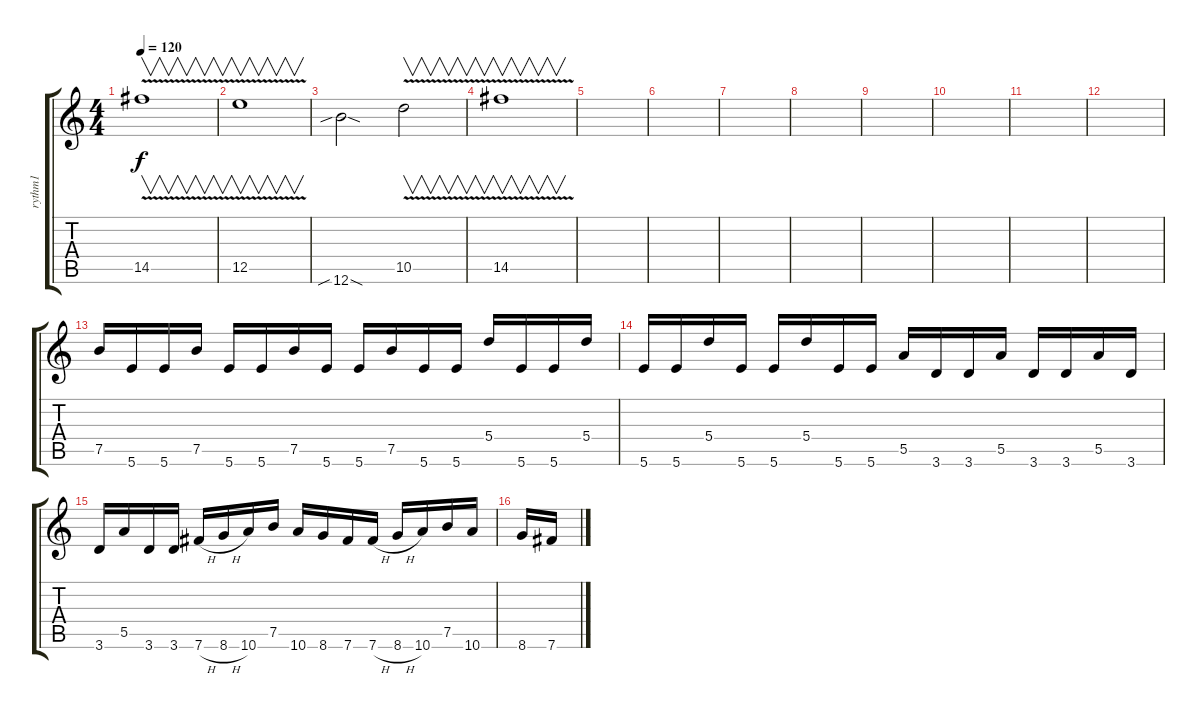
\track ("rythm1" "rythm1") {instrument overdrivenguitar}
\staff {score tabs}
\tuning (B5 Gb4 D4 A3 E3 B2) {hide}
\ts (4 4)
\tempo 120
\clef g2
\ks c
14.5{v}.1{v dy f} |
12.5{v}.1{v} |
12.6{sib sod}.2 10.5{v}.2{v} |
14.5{v}.1{v} |
|
|
|
|
|
|
|
|
7.5.16 5.6.16 5.6.16 7.5.16 5.6.16 5.6.16 7.5.16 5.6.16 5.6.16 7.5.16 5.6.16 5.6.16 5.4.16 5.6.16 5.6.16 5.4.16 |
5.6.16 5.6.16 5.4.16 5.6.16 5.6.16 5.4.16 5.6.16 5.6.16 5.5.16 3.6.16 3.6.16 5.5.16 3.6.16 3.6.16 5.5.16 3.6.16 |
3.6.16 5.5.16 3.6.16 3.6.16 7.6{h}.16 8.6{h}.16 10.6.16 7.5.16 10.6.16 8.6.16 7.6.16 7.6{h}.16 8.6{h}.16 10.6.16 7.5.16 10.6.16 |
8.6.16 7.6.16
